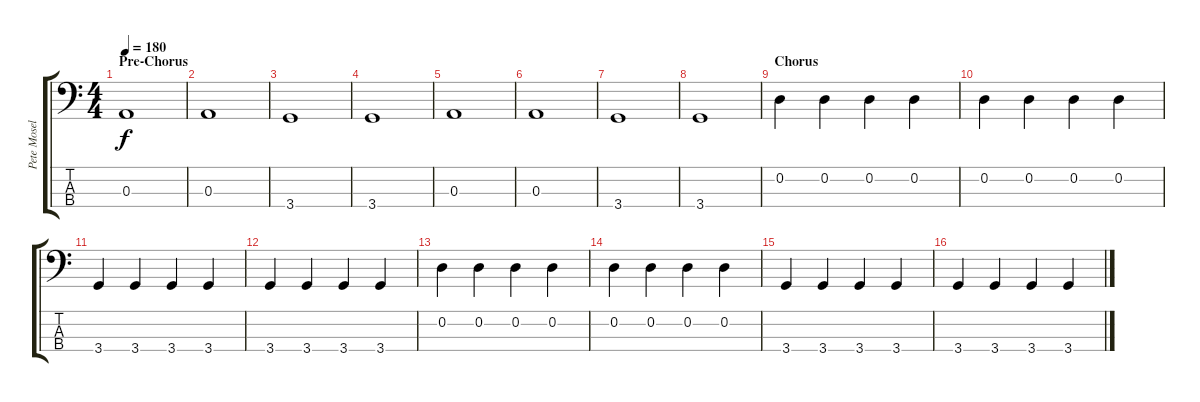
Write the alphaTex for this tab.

\track ("Pete Mosely (Bass)" "Pete Mosel") {instrument electricbasspick}
\staff {score tabs}
\tuning (G2 D2 A1 E1) {hide}
\ts (4 4)
\section ("" "Pre-Chorus")
\tempo 180
\clef f4
\ks c
0.3.1{dy f} |
0.3.1 |
3.4.1 |
3.4.1 |
0.3.1 |
0.3.1 |
3.4.1 |
3.4.1 |
\section ("" "Chorus")
0.2.4 0.2.4 0.2.4 0.2.4 |
0.2.4 0.2.4 0.2.4 0.2.4 |
3.4.4 3.4.4 3.4.4 3.4.4 |
3.4.4 3.4.4 3.4.4 3.4.4 |
0.2.4 0.2.4 0.2.4 0.2.4 |
0.2.4 0.2.4 0.2.4 0.2.4 |
3.4.4 3.4.4 3.4.4 3.4.4 |
3.4.4 3.4.4 3.4.4 3.4.4
